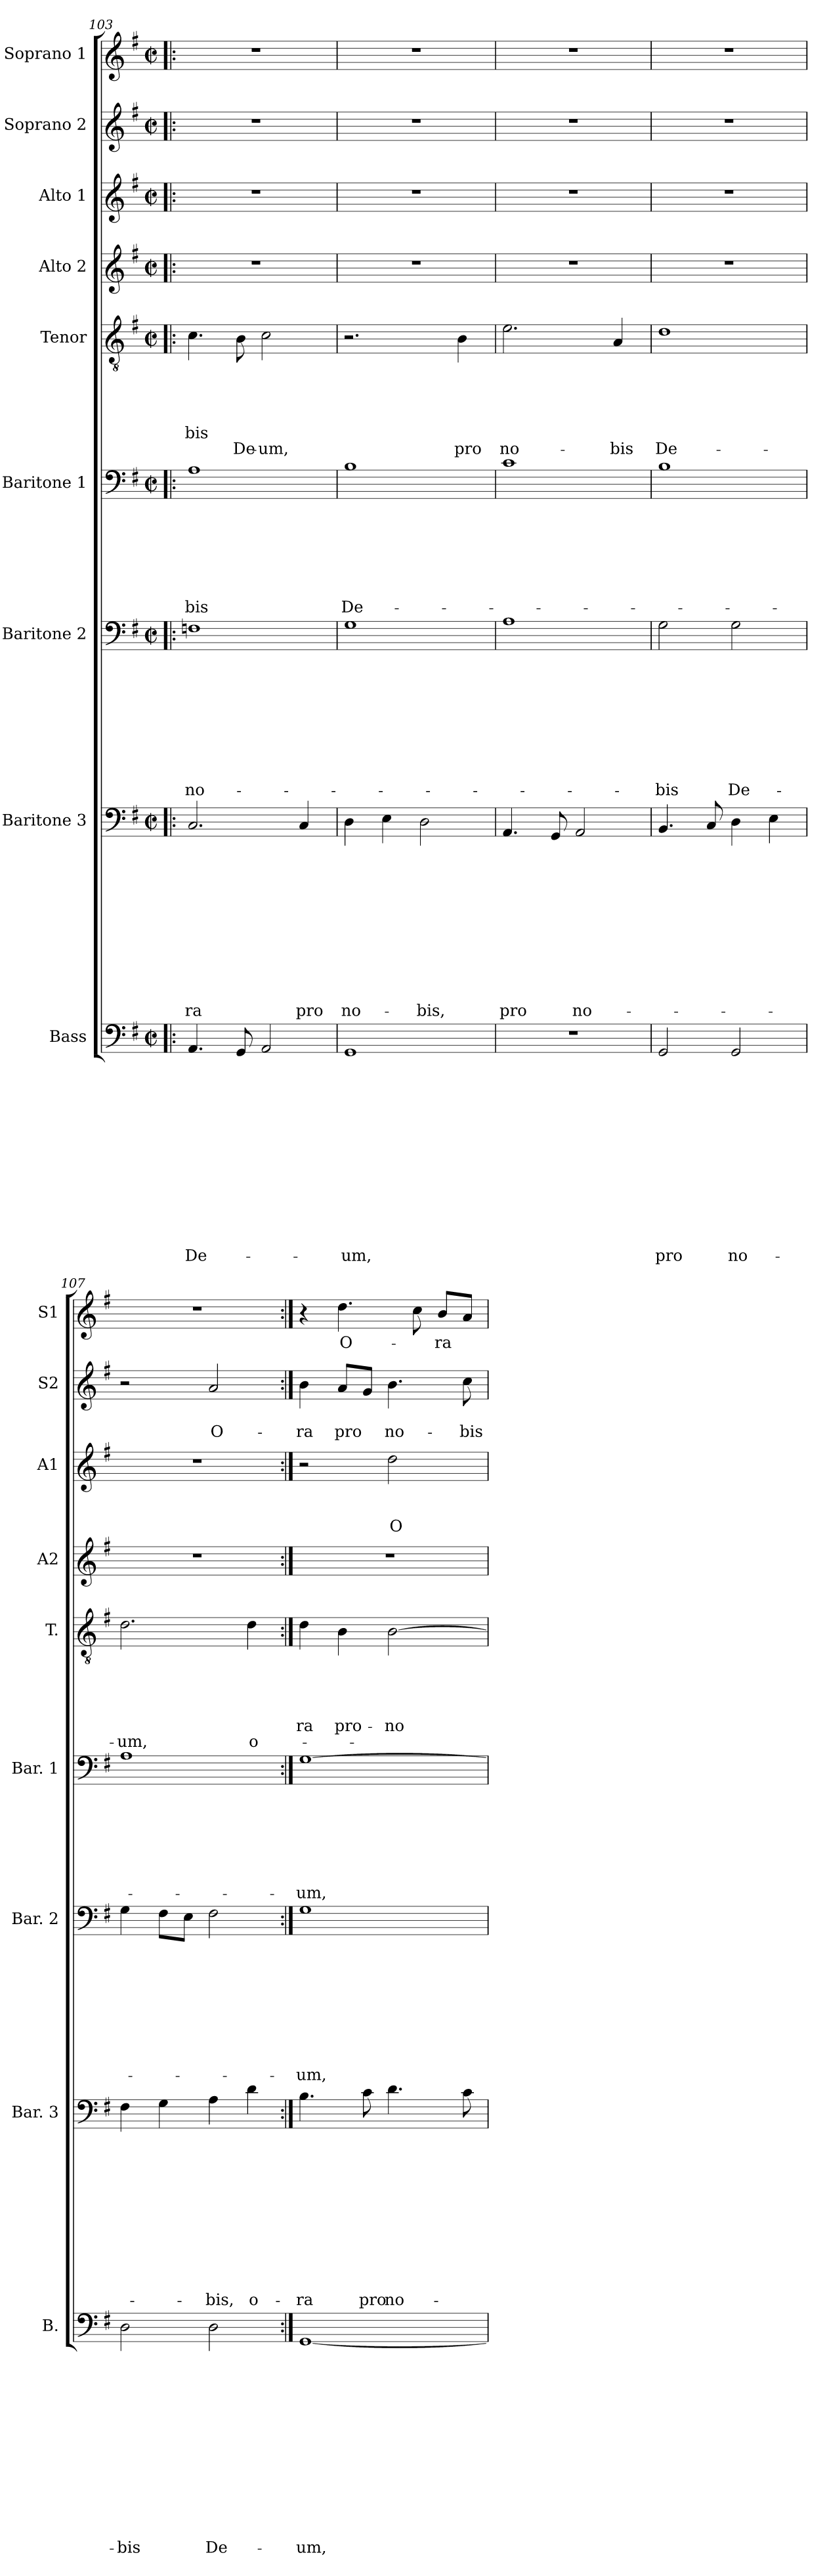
**kern	**text	**text	**text	**text	**text	**text	**text	**text	**text	**text	**text	**text	**text	**kern	**text	**text	**text	**text	**text	**text	**text	**text	**text	**text	**text	**kern	**text	**text	**text	**text	**text	**text	**text	**text	**text	**kern	**text	**text	**text	**text	**text	**text	**text	**kern	**text	**text	**text	**text	**text	**text	**kern	**kern	**text	**text	**text	**kern	**text	**text	**kern	**text
*part9	*part9	*part9	*part9	*part9	*part9	*part9	*part9	*part9	*part9	*part9	*part9	*part9	*part9	*part8	*part8	*part8	*part8	*part8	*part8	*part8	*part8	*part8	*part8	*part8	*part8	*part7	*part7	*part7	*part7	*part7	*part7	*part7	*part7	*part7	*part7	*part6	*part6	*part6	*part6	*part6	*part6	*part6	*part6	*part5	*part5	*part5	*part5	*part5	*part5	*part5	*part4	*part3	*part3	*part3	*part3	*part2	*part2	*part2	*part1	*part1
*staff9	*staff9	*staff9	*staff9	*staff9	*staff9	*staff9	*staff9	*staff9	*staff9	*staff9	*staff9	*staff9	*staff9	*staff8	*staff8	*staff8	*staff8	*staff8	*staff8	*staff8	*staff8	*staff8	*staff8	*staff8	*staff8	*staff7	*staff7	*staff7	*staff7	*staff7	*staff7	*staff7	*staff7	*staff7	*staff7	*staff6	*staff6	*staff6	*staff6	*staff6	*staff6	*staff6	*staff6	*staff5	*staff5	*staff5	*staff5	*staff5	*staff5	*staff5	*staff4	*staff3	*staff3	*staff3	*staff3	*staff2	*staff2	*staff2	*staff1	*staff1
*I"Bass	*	*	*	*	*	*	*	*	*	*	*	*	*	*I"Baritone 3	*	*	*	*	*	*	*	*	*	*	*	*I"Baritone 2	*	*	*	*	*	*	*	*	*	*I"Baritone 1	*	*	*	*	*	*	*	*I"Tenor	*	*	*	*	*	*	*I"Alto 2	*I"Alto 1	*	*	*	*I"Soprano 2	*	*	*I"Soprano 1	*
*I'B.	*	*	*	*	*	*	*	*	*	*	*	*	*	*I'Bar. 3	*	*	*	*	*	*	*	*	*	*	*	*I'Bar. 2	*	*	*	*	*	*	*	*	*	*I'Bar. 1	*	*	*	*	*	*	*	*I'T.	*	*	*	*	*	*	*I'A2	*I'A1	*	*	*	*I'S2	*	*	*I'S1	*
*clefF4	*	*	*	*	*	*	*	*	*	*	*	*	*	*clefF4	*	*	*	*	*	*	*	*	*	*	*	*clefF4	*	*	*	*	*	*	*	*	*	*clefF4	*	*	*	*	*	*	*	*clefGv2	*	*	*	*	*	*	*clefG2	*clefG2	*	*	*	*clefG2	*	*	*clefG2	*
*k[f#]	*	*	*	*	*	*	*	*	*	*	*	*	*	*k[f#]	*	*	*	*	*	*	*	*	*	*	*	*k[f#]	*	*	*	*	*	*	*	*	*	*k[f#]	*	*	*	*	*	*	*	*k[f#]	*	*	*	*	*	*	*k[f#]	*k[f#]	*	*	*	*k[f#]	*	*	*k[f#]	*
*G:	*	*	*	*	*	*	*	*	*	*	*	*	*	*G:	*	*	*	*	*	*	*	*	*	*	*	*G:	*	*	*	*	*	*	*	*	*	*G:	*	*	*	*	*	*	*	*G:	*	*	*	*	*	*	*G:	*G:	*	*	*	*G:	*	*	*G:	*
*M2/2	*	*	*	*	*	*	*	*	*	*	*	*	*	*M2/2	*	*	*	*	*	*	*	*	*	*	*	*M2/2	*	*	*	*	*	*	*	*	*	*M2/2	*	*	*	*	*	*	*	*M2/2	*	*	*	*	*	*	*M2/2	*M2/2	*	*	*	*M2/2	*	*	*M2/2	*
*met(c|)	*	*	*	*	*	*	*	*	*	*	*	*	*	*met(c|)	*	*	*	*	*	*	*	*	*	*	*	*met(c|)	*	*	*	*	*	*	*	*	*	*met(c|)	*	*	*	*	*	*	*	*met(c|)	*	*	*	*	*	*	*met(c|)	*met(c|)	*	*	*	*met(c|)	*	*	*met(c|)	*
=103!|:	=103!|:	=103!|:	=103!|:	=103!|:	=103!|:	=103!|:	=103!|:	=103!|:	=103!|:	=103!|:	=103!|:	=103!|:	=103!|:	=103!|:	=103!|:	=103!|:	=103!|:	=103!|:	=103!|:	=103!|:	=103!|:	=103!|:	=103!|:	=103!|:	=103!|:	=103!|:	=103!|:	=103!|:	=103!|:	=103!|:	=103!|:	=103!|:	=103!|:	=103!|:	=103!|:	=103!|:	=103!|:	=103!|:	=103!|:	=103!|:	=103!|:	=103!|:	=103!|:	=103!|:	=103!|:	=103!|:	=103!|:	=103!|:	=103!|:	=103!|:	=103!|:	=103!|:	=103!|:	=103!|:	=103!|:	=103!|:	=103!|:	=103!|:	=103!|:	=103!|:
!	!	!	!	!	!	!	!	!	!	!	!	!	!LO:LY:b	!	!	!	!	!	!	!	!	!	!	!	!LO:LY:b	!	!	!	!	!	!	!	!	!	!LO:LY:b	!	!	!	!	!	!	!	!LO:LY:b	!	!	!	!	!	!LO:LY:b	!	!	!	!	!	!	!	!	!	!	!
4.AA/	.	.	.	.	.	.	.	.	.	.	.	.	De-	2.C/	.	.	.	.	.	.	.	.	.	.	-ra	1Fn	.	.	.	.	.	.	.	.	no-	1A	.	.	.	.	.	.	-bis	4.c\	.	.	.	.	-bis	.	1r	1r	.	.	.	1r	.	.	1r	.
!	!	!	!	!	!	!	!	!	!	!	!	!	!	!	!	!	!	!	!	!	!	!	!	!	!	!	!	!	!	!	!	!	!	!	!	!	!	!	!	!	!	!	!	!	!	!	!	!	!	!LO:LY:b	!	!	!	!	!	!	!	!	!	!
8GG/	.	.	.	.	.	.	.	.	.	.	.	.	.	.	.	.	.	.	.	.	.	.	.	.	.	.	.	.	.	.	.	.	.	.	.	.	.	.	.	.	.	.	.	8B\	.	.	.	.	.	De-	.	.	.	.	.	.	.	.	.	.
!	!	!	!	!	!	!	!	!	!	!	!	!	!	!	!	!	!	!	!	!	!	!	!	!	!	!	!	!	!	!	!	!	!	!	!	!	!	!	!	!	!	!	!	!	!	!	!	!	!	!LO:LY:b	!	!	!	!	!	!	!	!	!	!
2AA/	.	.	.	.	.	.	.	.	.	.	.	.	.	.	.	.	.	.	.	.	.	.	.	.	.	.	.	.	.	.	.	.	.	.	.	.	.	.	.	.	.	.	.	2c\	.	.	.	.	.	-um,	.	.	.	.	.	.	.	.	.	.
!	!	!	!	!	!	!	!	!	!	!	!	!	!	!	!	!	!	!	!	!	!	!	!	!	!LO:LY:b	!	!	!	!	!	!	!	!	!	!	!	!	!	!	!	!	!	!	!	!	!	!	!	!	!	!	!	!	!	!	!	!	!	!	!
.	.	.	.	.	.	.	.	.	.	.	.	.	.	4C/	.	.	.	.	.	.	.	.	.	.	pro	.	.	.	.	.	.	.	.	.	.	.	.	.	.	.	.	.	.	.	.	.	.	.	.	.	.	.	.	.	.	.	.	.	.	.
=104	=104	=104	=104	=104	=104	=104	=104	=104	=104	=104	=104	=104	=104	=104	=104	=104	=104	=104	=104	=104	=104	=104	=104	=104	=104	=104	=104	=104	=104	=104	=104	=104	=104	=104	=104	=104	=104	=104	=104	=104	=104	=104	=104	=104	=104	=104	=104	=104	=104	=104	=104	=104	=104	=104	=104	=104	=104	=104	=104	=104
!	!	!	!	!	!	!	!	!	!	!	!	!	!LO:LY:b	!	!	!	!	!	!	!	!	!	!	!	!LO:LY:b	!	!	!	!	!	!	!	!	!	!	!	!	!	!	!	!	!	!LO:LY:b	!	!	!	!	!	!	!	!	!	!	!	!	!	!	!	!	!
1GG	.	.	.	.	.	.	.	.	.	.	.	.	-um,	4D\	.	.	.	.	.	.	.	.	.	.	no-	1G	.	.	.	.	.	.	.	.	.	1B	.	.	.	.	.	.	De-	2.r	.	.	.	.	.	.	1r	1r	.	.	.	1r	.	.	1r	.
.	.	.	.	.	.	.	.	.	.	.	.	.	.	4E\	.	.	.	.	.	.	.	.	.	.	.	.	.	.	.	.	.	.	.	.	.	.	.	.	.	.	.	.	.	.	.	.	.	.	.	.	.	.	.	.	.	.	.	.	.	.
!	!	!	!	!	!	!	!	!	!	!	!	!	!	!	!	!	!	!	!	!	!	!	!	!	!LO:LY:b	!	!	!	!	!	!	!	!	!	!	!	!	!	!	!	!	!	!	!	!	!	!	!	!	!	!	!	!	!	!	!	!	!	!	!
.	.	.	.	.	.	.	.	.	.	.	.	.	.	2D\	.	.	.	.	.	.	.	.	.	.	-bis,	.	.	.	.	.	.	.	.	.	.	.	.	.	.	.	.	.	.	.	.	.	.	.	.	.	.	.	.	.	.	.	.	.	.	.
!	!	!	!	!	!	!	!	!	!	!	!	!	!	!	!	!	!	!	!	!	!	!	!	!	!	!	!	!	!	!	!	!	!	!	!	!	!	!	!	!	!	!	!	!	!	!	!	!	!	!LO:LY:b	!	!	!	!	!	!	!	!	!	!
.	.	.	.	.	.	.	.	.	.	.	.	.	.	.	.	.	.	.	.	.	.	.	.	.	.	.	.	.	.	.	.	.	.	.	.	.	.	.	.	.	.	.	.	4B\	.	.	.	.	.	pro	.	.	.	.	.	.	.	.	.	.
=105	=105	=105	=105	=105	=105	=105	=105	=105	=105	=105	=105	=105	=105	=105	=105	=105	=105	=105	=105	=105	=105	=105	=105	=105	=105	=105	=105	=105	=105	=105	=105	=105	=105	=105	=105	=105	=105	=105	=105	=105	=105	=105	=105	=105	=105	=105	=105	=105	=105	=105	=105	=105	=105	=105	=105	=105	=105	=105	=105	=105
!	!	!	!	!	!	!	!	!	!	!	!	!	!	!	!	!	!	!	!	!	!	!	!	!	!LO:LY:b	!	!	!	!	!	!	!	!	!	!	!	!	!	!	!	!	!	!	!	!	!	!	!	!	!LO:LY:b	!	!	!	!	!	!	!	!	!	!
1r	.	.	.	.	.	.	.	.	.	.	.	.	.	4.AA/	.	.	.	.	.	.	.	.	.	.	pro	1A	.	.	.	.	.	.	.	.	.	1c	.	.	.	.	.	.	.	2.e\	.	.	.	.	.	no-	1r	1r	.	.	.	1r	.	.	1r	.
.	.	.	.	.	.	.	.	.	.	.	.	.	.	8GG/	.	.	.	.	.	.	.	.	.	.	.	.	.	.	.	.	.	.	.	.	.	.	.	.	.	.	.	.	.	.	.	.	.	.	.	.	.	.	.	.	.	.	.	.	.	.
!	!	!	!	!	!	!	!	!	!	!	!	!	!	!	!	!	!	!	!	!	!	!	!	!	!LO:LY:b	!	!	!	!	!	!	!	!	!	!	!	!	!	!	!	!	!	!	!	!	!	!	!	!	!	!	!	!	!	!	!	!	!	!	!
.	.	.	.	.	.	.	.	.	.	.	.	.	.	2AA/	.	.	.	.	.	.	.	.	.	.	no-	.	.	.	.	.	.	.	.	.	.	.	.	.	.	.	.	.	.	.	.	.	.	.	.	.	.	.	.	.	.	.	.	.	.	.
!	!	!	!	!	!	!	!	!	!	!	!	!	!	!	!	!	!	!	!	!	!	!	!	!	!	!	!	!	!	!	!	!	!	!	!	!	!	!	!	!	!	!	!	!	!	!	!	!	!	!LO:LY:b	!	!	!	!	!	!	!	!	!	!
.	.	.	.	.	.	.	.	.	.	.	.	.	.	.	.	.	.	.	.	.	.	.	.	.	.	.	.	.	.	.	.	.	.	.	.	.	.	.	.	.	.	.	.	4A/	.	.	.	.	.	-bis	.	.	.	.	.	.	.	.	.	.
=106	=106	=106	=106	=106	=106	=106	=106	=106	=106	=106	=106	=106	=106	=106	=106	=106	=106	=106	=106	=106	=106	=106	=106	=106	=106	=106	=106	=106	=106	=106	=106	=106	=106	=106	=106	=106	=106	=106	=106	=106	=106	=106	=106	=106	=106	=106	=106	=106	=106	=106	=106	=106	=106	=106	=106	=106	=106	=106	=106	=106
!	!	!	!	!	!	!	!	!	!	!	!	!	!LO:LY:b	!	!	!	!	!	!	!	!	!	!	!	!	!	!	!	!	!	!	!	!	!	!LO:LY:b	!	!	!	!	!	!	!	!	!	!	!	!	!	!	!LO:LY:b	!	!	!	!	!	!	!	!	!	!
2GG/	.	.	.	.	.	.	.	.	.	.	.	.	pro	4.BB/	.	.	.	.	.	.	.	.	.	.	.	2G\	.	.	.	.	.	.	.	.	-bis	1B	.	.	.	.	.	.	.	1d	.	.	.	.	.	De-	1r	1r	.	.	.	1r	.	.	1r	.
.	.	.	.	.	.	.	.	.	.	.	.	.	.	8C/	.	.	.	.	.	.	.	.	.	.	.	.	.	.	.	.	.	.	.	.	.	.	.	.	.	.	.	.	.	.	.	.	.	.	.	.	.	.	.	.	.	.	.	.	.	.
!	!	!	!	!	!	!	!	!	!	!	!	!	!LO:LY:b	!	!	!	!	!	!	!	!	!	!	!	!	!	!	!	!	!	!	!	!	!	!LO:LY:b	!	!	!	!	!	!	!	!	!	!	!	!	!	!	!	!	!	!	!	!	!	!	!	!	!
2GG/	.	.	.	.	.	.	.	.	.	.	.	.	no-	4D\	.	.	.	.	.	.	.	.	.	.	.	2G\	.	.	.	.	.	.	.	.	De-	.	.	.	.	.	.	.	.	.	.	.	.	.	.	.	.	.	.	.	.	.	.	.	.	.
.	.	.	.	.	.	.	.	.	.	.	.	.	.	4E\	.	.	.	.	.	.	.	.	.	.	.	.	.	.	.	.	.	.	.	.	.	.	.	.	.	.	.	.	.	.	.	.	.	.	.	.	.	.	.	.	.	.	.	.	.	.
=107	=107	=107	=107	=107	=107	=107	=107	=107	=107	=107	=107	=107	=107	=107	=107	=107	=107	=107	=107	=107	=107	=107	=107	=107	=107	=107	=107	=107	=107	=107	=107	=107	=107	=107	=107	=107	=107	=107	=107	=107	=107	=107	=107	=107	=107	=107	=107	=107	=107	=107	=107	=107	=107	=107	=107	=107	=107	=107	=107	=107
!	!	!	!	!	!	!	!	!	!	!	!	!	!LO:LY:b	!	!	!	!	!	!	!	!	!	!	!	!	!	!	!	!	!	!	!	!	!	!	!	!	!	!	!	!	!	!	!	!	!	!	!	!	!LO:LY:b	!	!	!	!	!	!	!	!	!	!
2D\	.	.	.	.	.	.	.	.	.	.	.	.	-bis	4F#\	.	.	.	.	.	.	.	.	.	.	.	4G\	.	.	.	.	.	.	.	.	.	1A	.	.	.	.	.	.	.	2.d\	.	.	.	.	.	-um,	1r	1r	.	.	.	2r	.	.	1r	.
.	.	.	.	.	.	.	.	.	.	.	.	.	.	4G\	.	.	.	.	.	.	.	.	.	.	.	8F#\L	.	.	.	.	.	.	.	.	.	.	.	.	.	.	.	.	.	.	.	.	.	.	.	.	.	.	.	.	.	.	.	.	.	.
.	.	.	.	.	.	.	.	.	.	.	.	.	.	.	.	.	.	.	.	.	.	.	.	.	.	8E\J	.	.	.	.	.	.	.	.	.	.	.	.	.	.	.	.	.	.	.	.	.	.	.	.	.	.	.	.	.	.	.	.	.	.
!	!	!	!	!	!	!	!	!	!	!	!	!	!LO:LY:b	!	!	!	!	!	!	!	!	!	!	!	!LO:LY:b	!	!	!	!	!	!	!	!	!	!	!	!	!	!	!	!	!	!	!	!	!	!	!	!	!	!	!	!	!	!	!	!	!LO:LY:b	!	!
2D\	.	.	.	.	.	.	.	.	.	.	.	.	De-	4A\	.	.	.	.	.	.	.	.	.	.	-bis,	2F#\	.	.	.	.	.	.	.	.	.	.	.	.	.	.	.	.	.	.	.	.	.	.	.	.	.	.	.	.	.	2a/	.	O-	.	.
!	!	!	!	!	!	!	!	!	!	!	!	!	!	!	!	!	!	!	!	!	!	!	!	!	!LO:LY:b	!	!	!	!	!	!	!	!	!	!	!	!	!	!	!	!	!	!	!	!	!	!	!	!	!LO:LY:b	!	!	!	!	!	!	!	!	!	!
.	.	.	.	.	.	.	.	.	.	.	.	.	.	4d\	.	.	.	.	.	.	.	.	.	.	o-	.	.	.	.	.	.	.	.	.	.	.	.	.	.	.	.	.	.	4d\	.	.	.	.	.	o-	.	.	.	.	.	.	.	.	.	.
!!LO:PB:g=z
=108:|!	=108:|!	=108:|!	=108:|!	=108:|!	=108:|!	=108:|!	=108:|!	=108:|!	=108:|!	=108:|!	=108:|!	=108:|!	=108:|!	=108:|!	=108:|!	=108:|!	=108:|!	=108:|!	=108:|!	=108:|!	=108:|!	=108:|!	=108:|!	=108:|!	=108:|!	=108:|!	=108:|!	=108:|!	=108:|!	=108:|!	=108:|!	=108:|!	=108:|!	=108:|!	=108:|!	=108:|!	=108:|!	=108:|!	=108:|!	=108:|!	=108:|!	=108:|!	=108:|!	=108:|!	=108:|!	=108:|!	=108:|!	=108:|!	=108:|!	=108:|!	=108:|!	=108:|!	=108:|!	=108:|!	=108:|!	=108:|!	=108:|!	=108:|!	=108:|!	=108:|!
!	!	!	!	!	!	!	!	!	!	!	!	!	!LO:LY:b	!	!	!	!	!	!	!	!	!	!	!	!LO:LY:b	!	!	!	!	!	!	!	!	!	!LO:LY:b	!	!	!	!	!	!	!	!LO:LY:b	!	!	!	!	!	!LO:LY:b	!	!	!	!	!	!	!	!	!LO:LY:b	!	!
[<1GG	.	.	.	.	.	.	.	.	.	.	.	.	-um,	4.B\	.	.	.	.	.	.	.	.	.	.	-ra	1G	.	.	.	.	.	.	.	.	-um,	[>1G	.	.	.	.	.	.	-um,	4d\	.	.	.	.	ra	.	1r	2r	.	.	.	4b\	.	-ra	4r	.
!	!	!	!	!	!	!	!	!	!	!	!	!	!	!	!	!	!	!	!	!	!	!	!	!	!	!	!	!	!	!	!	!	!	!	!	!	!	!	!	!	!	!	!	!	!	!	!	!	!LO:LY:b	!	!	!	!	!	!	!	!	!LO:LY:b	!	!LO:LY:b
.	.	.	.	.	.	.	.	.	.	.	.	.	.	.	.	.	.	.	.	.	.	.	.	.	.	.	.	.	.	.	.	.	.	.	.	.	.	.	.	.	.	.	.	4B\	.	.	.	.	pro-	.	.	.	.	.	.	8a/L	.	pro	4.dd\	O-
!	!	!	!	!	!	!	!	!	!	!	!	!	!	!	!	!	!	!	!	!	!	!	!	!	!LO:LY:b	!	!	!	!	!	!	!	!	!	!	!	!	!	!	!	!	!	!	!	!	!	!	!	!	!	!	!	!	!	!	!	!	!	!	!
.	.	.	.	.	.	.	.	.	.	.	.	.	.	8c\	.	.	.	.	.	.	.	.	.	.	pro	.	.	.	.	.	.	.	.	.	.	.	.	.	.	.	.	.	.	.	.	.	.	.	.	.	.	.	.	.	.	8g/J	.	.	.	.
!	!	!	!	!	!	!	!	!	!	!	!	!	!	!	!	!	!	!	!	!	!	!	!	!	!LO:LY:b	!	!	!	!	!	!	!	!	!	!	!	!	!	!	!	!	!	!	!	!	!	!	!	!LO:LY:b	!	!	!	!	!	!LO:LY:b	!	!	!LO:LY:b	!	!
.	.	.	.	.	.	.	.	.	.	.	.	.	.	4.d\	.	.	.	.	.	.	.	.	.	.	no-	.	.	.	.	.	.	.	.	.	.	.	.	.	.	.	.	.	.	[>2B\	.	.	.	.	-no-	.	.	2dd\	.	.	O-	4.b\	.	no-	.	.
.	.	.	.	.	.	.	.	.	.	.	.	.	.	.	.	.	.	.	.	.	.	.	.	.	.	.	.	.	.	.	.	.	.	.	.	.	.	.	.	.	.	.	.	.	.	.	.	.	.	.	.	.	.	.	.	.	.	.	8cc\	.
!	!	!	!	!	!	!	!	!	!	!	!	!	!	!	!	!	!	!	!	!	!	!	!	!	!	!	!	!	!	!	!	!	!	!	!	!	!	!	!	!	!	!	!	!	!	!	!	!	!	!	!	!	!	!	!	!	!	!	!	!LO:LY:b
.	.	.	.	.	.	.	.	.	.	.	.	.	.	.	.	.	.	.	.	.	.	.	.	.	.	.	.	.	.	.	.	.	.	.	.	.	.	.	.	.	.	.	.	.	.	.	.	.	.	.	.	.	.	.	.	.	.	.	8b/L	-ra
!	!	!	!	!	!	!	!	!	!	!	!	!	!	!	!	!	!	!	!	!	!	!	!	!	!	!	!	!	!	!	!	!	!	!	!	!	!	!	!	!	!	!	!	!	!	!	!	!	!	!	!	!	!	!	!	!	!	!LO:LY:b	!	!
.	.	.	.	.	.	.	.	.	.	.	.	.	.	8c\	.	.	.	.	.	.	.	.	.	.	.	.	.	.	.	.	.	.	.	.	.	.	.	.	.	.	.	.	.	.	.	.	.	.	.	.	.	.	.	.	.	8cc\	.	-bis	8a/J	.
=	=	=	=	=	=	=	=	=	=	=	=	=	=	=	=	=	=	=	=	=	=	=	=	=	=	=	=	=	=	=	=	=	=	=	=	=	=	=	=	=	=	=	=	=	=	=	=	=	=	=	=	=	=	=	=	=	=	=	=	=
*-	*-	*-	*-	*-	*-	*-	*-	*-	*-	*-	*-	*-	*-	*-	*-	*-	*-	*-	*-	*-	*-	*-	*-	*-	*-	*-	*-	*-	*-	*-	*-	*-	*-	*-	*-	*-	*-	*-	*-	*-	*-	*-	*-	*-	*-	*-	*-	*-	*-	*-	*-	*-	*-	*-	*-	*-	*-	*-	*-	*-
